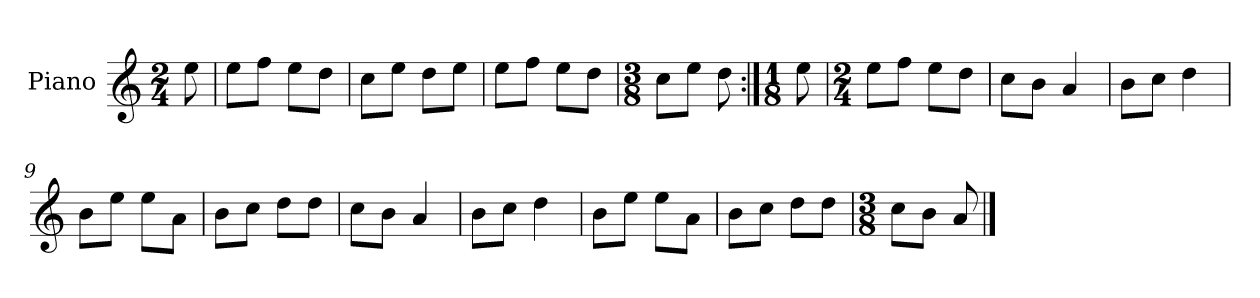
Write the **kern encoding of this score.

**kern
*part1
*staff1
*I"Piano
*I'Pno.
*clefG2
*k[]
*M2/4
=
8ee\
=1
8ee\L
8ff\J
8ee\L
8dd\J
=2
8cc\L
8ee\J
8dd\L
8ee\J
=3
8ee\L
8ff\J
8ee\L
8dd\J
=4
*M3/8
8cc\L
8ee\J
8dd\
=5:|!
*M1/8
8ee\
=6
*M2/4
8ee\L
8ff\J
8ee\L
8dd\J
=7
8cc\L
8b\J
4a/
=8
8b\L
8cc\J
4dd\
=9
8b\L
8ee\J
8ee\L
8a\J
!!LO:LB:g=z
=10
8b\L
8cc\J
8dd\L
8dd\J
=11
8cc\L
8b\J
4a/
=12
8b\L
8cc\J
4dd\
=13
8b\L
8ee\J
8ee\L
8a\J
=14
8b\L
8cc\J
8dd\L
8dd\J
=15
*M3/8
8cc\L
8b\J
8a/
==
*-
